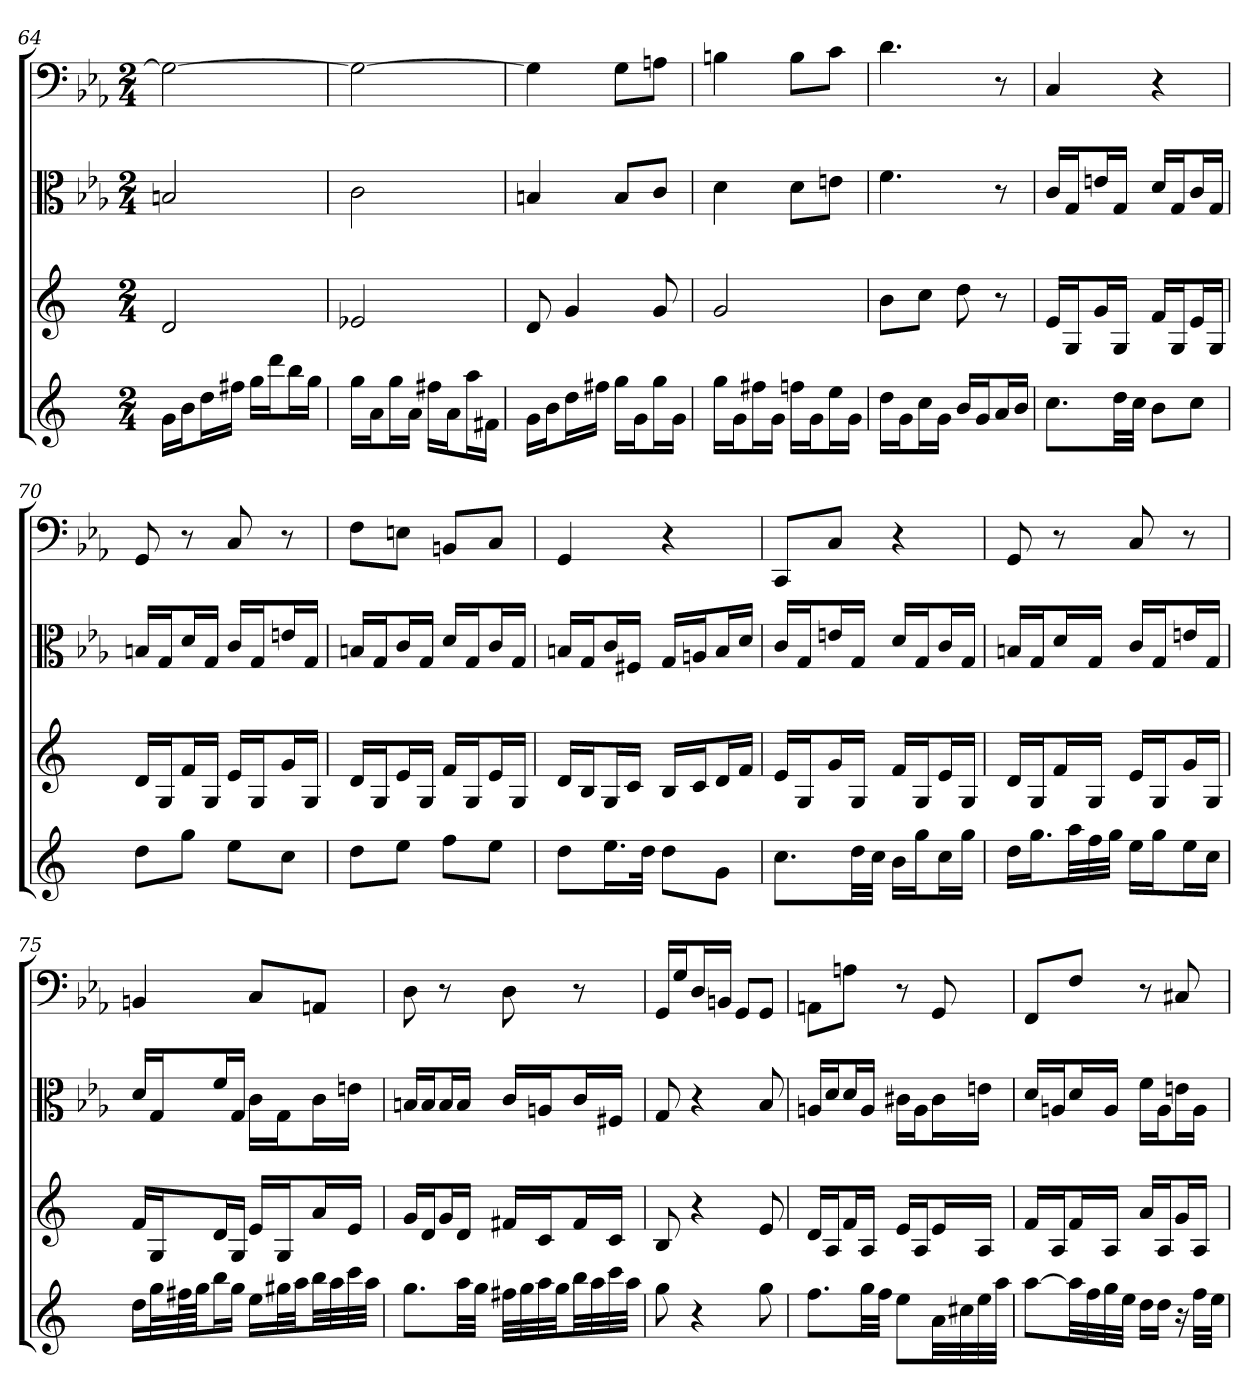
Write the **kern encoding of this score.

**kern	**kern	**kern	**kern
*part4	*part3	*part2	*part1
*staff4	*staff3	*staff2	*staff1
*	*	*clefC3	*clefF4
*k[]	*k[]	*k[b-e-a-]	*k[b-e-a-]
*M2/4	*M2/4	*M2/4	*M2/4
=64	=64	=64	=64
16gLL	2d	2Bn	2G_
16bJ	.	.	.
16ddL	.	.	.
16ff#XJJ	.	.	.
16ggLL	.	.	.
16dddJ	.	.	.
16bbL	.	.	.
16ggJJ	.	.	.
=65	=65	=65	=65
16ggLL	2e-X	2c	2G_
16aJ	.	.	.
16ggL	.	.	.
16aJJ	.	.	.
16ff#XLL	.	.	.
16aJ	.	.	.
16aaL	.	.	.
16f#XJJ	.	.	.
=66	=66	=66	=66
16gLL	8d	4Bn	4G]
16bJ	.	.	.
16ddL	4g	.	.
16ff#XJJ	.	.	.
16ggLL	.	8B/L	8G\L
16gJ	.	.	.
16ggL	8g	8c/J	8An\J
16gJJ	.	.	.
=67	=67	=67	=67
16ggLL	2g	4d	4Bn
16gJ	.	.	.
16ff#XL	.	.	.
16gJJ	.	.	.
16ffnLL	.	8d\L	8B\L
16gJ	.	.	.
16eeL	.	8en\J	8c\J
16gJJ	.	.	.
=68	=68	=68	=68
16ddLL	8bL	4.f	4.d
16gJ	.	.	.
16ccL	8ccJ	.	.
16gJJ	.	.	.
16bLL	8dd	.	.
16gJ	.	.	.
16aL	8r	8r	8r
16bJJ	.	.	.
=69	=69	=69	=69
8.ccL	16eLL	16c/LL	4C
.	16GJ	16G/J	.
.	16gL	16en/L	.
32ddLL	16GJJ	16G/JJ	.
32ccJJJ	.	.	.
8bL	16fLL	16d/LL	4r
.	16GJ	16G/J	.
8ccJ	16eL	16c/L	.
.	16GJJ	16G/JJ	.
=70	=70	=70	=70
8ddL	16dLL	16Bn/LL	8GG
.	16GJ	16G/J	.
8ggJ	16fL	16d/L	8r
.	16GJJ	16G/JJ	.
8eeL	16eLL	16c/LL	8C
.	16GJ	16G/J	.
8ccJ	16gL	16en/L	8r
.	16GJJ	16G/JJ	.
=71	=71	=71	=71
8ddL	16dLL	16Bn/LL	8F\L
.	16GJ	16G/J	.
8eeJ	16eL	16c/L	8En\J
.	16GJJ	16G/JJ	.
8ffL	16fLL	16d/LL	8BBn/L
.	16GJ	16G/J	.
8eeJ	16eL	16c/L	8C/J
.	16GJJ	16G/JJ	.
=72	=72	=72	=72
8ddL	16dLL	16Bn/LL	4GG
.	16BJ	16G/J	.
16.eeL	16GL	16c/L	.
.	16cJJ	16F#X/JJ	.
32ddJJk	.	.	.
8ddL	16BLL	16G/LL	4r
.	16cJ	16An/J	.
8gJ	16dL	16B/L	.
.	16fJJ	16d/JJ	.
=73	=73	=73	=73
8.ccL	16eLL	16c/LL	8CC/L
.	16GJ	16G/J	.
.	16gL	16en/L	8C/J
32ddLL	16GJJ	16G/JJ	.
32ccJJJ	.	.	.
16bLL	16fLL	16d/LL	4r
16ggJ	16GJ	16G/J	.
16ccL	16eL	16c/L	.
16ggJJ	16GJJ	16G/JJ	.
=74	=74	=74	=74
16ddLL	16dLL	16Bn/LL	8GG
16.ggJ	16GJ	16G/J	.
.	16fL	16d/L	8r
32aaLL	.	.	.
32ff	16GJJ	16G/JJ	.
32ggJJJ	.	.	.
16eeLL	16eLL	16c/LL	8C
16ggJ	16GJ	16G/J	.
16eeL	16gL	16en/L	8r
16ccJJ	16GJJ	16G/JJ	.
=75	=75	=75	=75
16ddLL	16fLL	16d/LL	4BBn
32ggL	16GJ	16G/J	.
64ff#XL	.	.	.
64ggJJJ	.	.	.
16bbL	16dL	16f/L	.
16ggJJ	16GJJ	16G/JJ	.
16eeLL	16eLL	16c\LL	8C/L
32gg#XL	16GJ	16G\J	.
32aaJJ	.	.	.
32bbLL	16aL	16c\L	8AAn/J
32aa	.	.	.
32ccc	16eJJ	16en\JJ	.
32aaJJJ	.	.	.
=76	=76	=76	=76
8.ggL	16gLL	16Bn/LL	8D
.	16dJ	16B/J	.
.	16gL	16B/L	8r
32aaLL	16dJJ	16B/JJ	.
32ggJJJ	.	.	.
32ff#XLLL	16f#XLL	16c/LL	8D
32gg	.	.	.
32aa	16cJ	16An/J	.
32ggJJ	.	.	.
32bbLL	16f#L	16c/L	8r
32aa	.	.	.
32ccc	16cJJ	16F#X/JJ	.
32aaJJJ	.	.	.
=77	=77	=77	=77
8gg	8B	8G	16GG/LL
.	.	.	16G/J
4r	4r	4r	16D/L
.	.	.	16BBn/JJ
.	.	.	8GG/L
8gg	8e	8B-	8GG/J
=78	=78	=78	=78
8.ffL	16dLL	16An/LL	8AAn\L
.	16AJ	16d/J	.
.	16fL	16d/L	8An\J
32ggLL	16AJJ	16A/JJ	.
32ffJJJ	.	.	.
8eeL	16eLL	16c#X\LL	8r
.	16AJ	16A\J	.
32aLL	16eL	16c#\L	8GG
32cc#X	.	.	.
32ee	16AJJ	16en\JJ	.
32aaJJJ	.	.	.
=79	=79	=79	=79
[8aaL	16fLL	16d/LL	8FF/L
.	16AJ	16An/J	.
32aaLL]	16fL	16d/L	8F/J
32ff	.	.	.
32gg	16AJJ	16A/JJ	.
32eeJJJ	.	.	.
16ddLL	16aLL	16f\LL	8r
16ddJJ	16AJ	16A\J	.
16r	16gL	16en\L	8C#X
32ffLLL	16AJJ	16A\JJ	.
32eeJJJ	.	.	.
=	=	=	=
*-	*-	*-	*-
